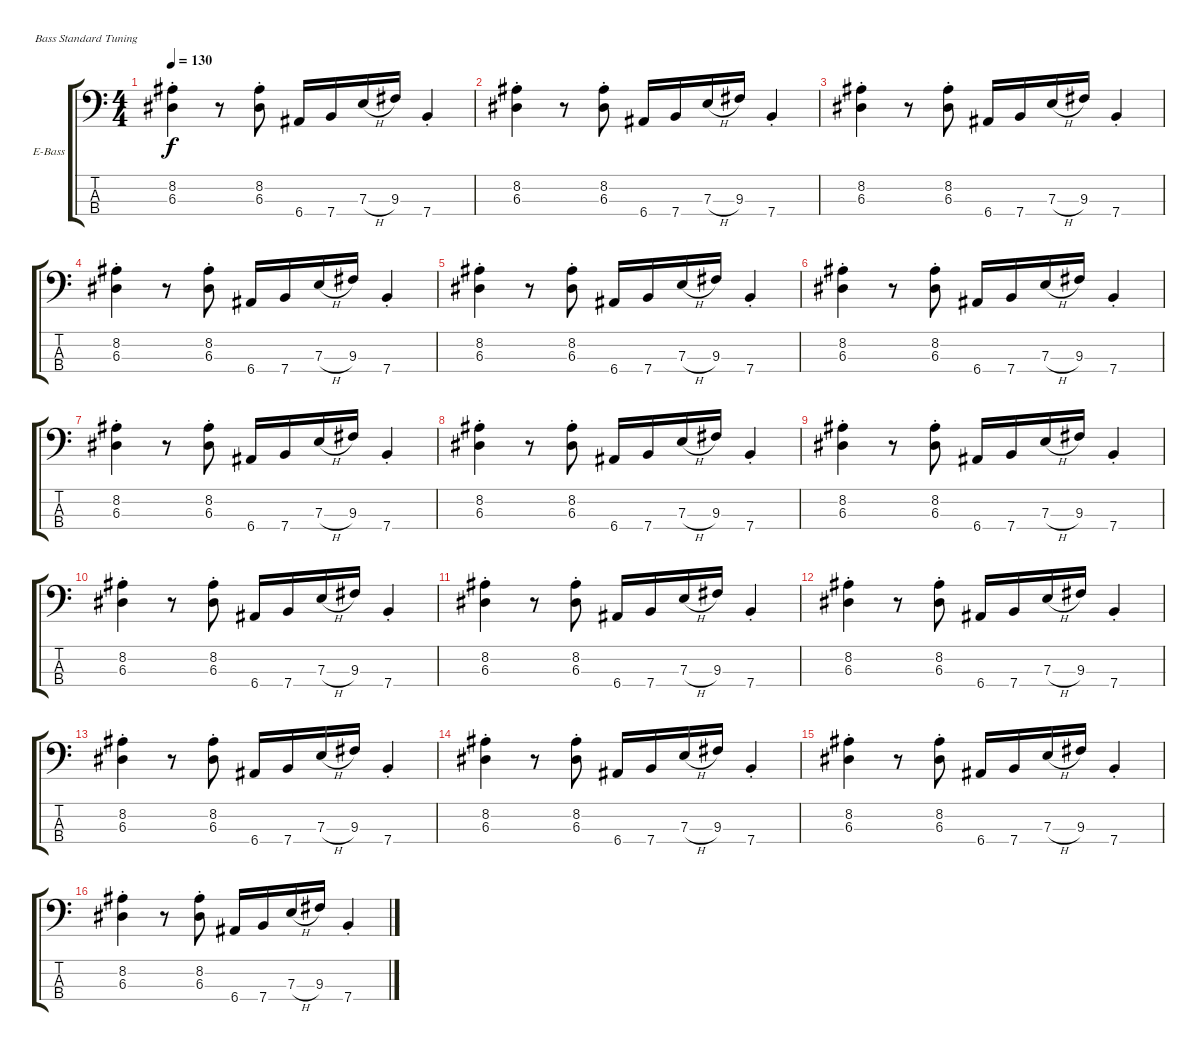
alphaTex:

\defaultSystemsLayout 4
\bracketExtendMode groupsimilarinstruments
\firstSystemTrackNameOrientation horizontal
\otherSystemsTrackNameOrientation horizontal
\track ("Nakao" "E-Bass") {instrument electricbassfinger}
\staff {score tabs}
\tuning (G2 D2 A1 E1)
\ts (4 4)
\tempo 130
\clef f4
\ks c
(8.2{st} 6.3{st}).4{dy f instrument electricbassfinger} r.8 (8.2{st} 6.3{st}).8 6.4.16 7.4.16 7.3{h}.16 9.3.16 7.4{st}.4 |
(8.2{st} 6.3{st}).4 r.8 (8.2{st} 6.3{st}).8 6.4.16 7.4.16 7.3{h}.16 9.3.16 7.4{st}.4 |
(8.2{st} 6.3{st}).4 r.8 (8.2{st} 6.3{st}).8 6.4.16 7.4.16 7.3{h}.16 9.3.16 7.4{st}.4 |
(8.2{st} 6.3{st}).4 r.8 (8.2{st} 6.3{st}).8 6.4.16 7.4.16 7.3{h}.16 9.3.16 7.4{st}.4 |
(8.2{st} 6.3{st}).4 r.8 (8.2{st} 6.3{st}).8 6.4.16 7.4.16 7.3{h}.16 9.3.16 7.4{st}.4 |
(8.2{st} 6.3{st}).4 r.8 (8.2{st} 6.3{st}).8 6.4.16 7.4.16 7.3{h}.16 9.3.16 7.4{st}.4 |
(8.2{st} 6.3{st}).4 r.8 (8.2{st} 6.3{st}).8 6.4.16 7.4.16 7.3{h}.16 9.3.16 7.4{st}.4 |
(8.2{st} 6.3{st}).4 r.8 (8.2{st} 6.3{st}).8 6.4.16 7.4.16 7.3{h}.16 9.3.16 7.4{st}.4 |
(8.2{st} 6.3{st}).4 r.8 (8.2{st} 6.3{st}).8 6.4.16 7.4.16 7.3{h}.16 9.3.16 7.4{st}.4 |
(8.2{st} 6.3{st}).4 r.8 (8.2{st} 6.3{st}).8 6.4.16 7.4.16 7.3{h}.16 9.3.16 7.4{st}.4 |
(8.2{st} 6.3{st}).4 r.8 (8.2{st} 6.3{st}).8 6.4.16 7.4.16 7.3{h}.16 9.3.16 7.4{st}.4 |
(8.2{st} 6.3{st}).4 r.8 (8.2{st} 6.3{st}).8 6.4.16 7.4.16 7.3{h}.16 9.3.16 7.4{st}.4 |
(8.2{st} 6.3{st}).4 r.8 (8.2{st} 6.3{st}).8 6.4.16 7.4.16 7.3{h}.16 9.3.16 7.4{st}.4 |
(8.2{st} 6.3{st}).4 r.8 (8.2{st} 6.3{st}).8 6.4.16 7.4.16 7.3{h}.16 9.3.16 7.4{st}.4 |
(8.2{st} 6.3{st}).4 r.8 (8.2{st} 6.3{st}).8 6.4.16 7.4.16 7.3{h}.16 9.3.16 7.4{st}.4 |
(8.2{st} 6.3{st}).4 r.8 (8.2{st} 6.3{st}).8 6.4.16 7.4.16 7.3{h}.16 9.3.16 7.4{st}.4
